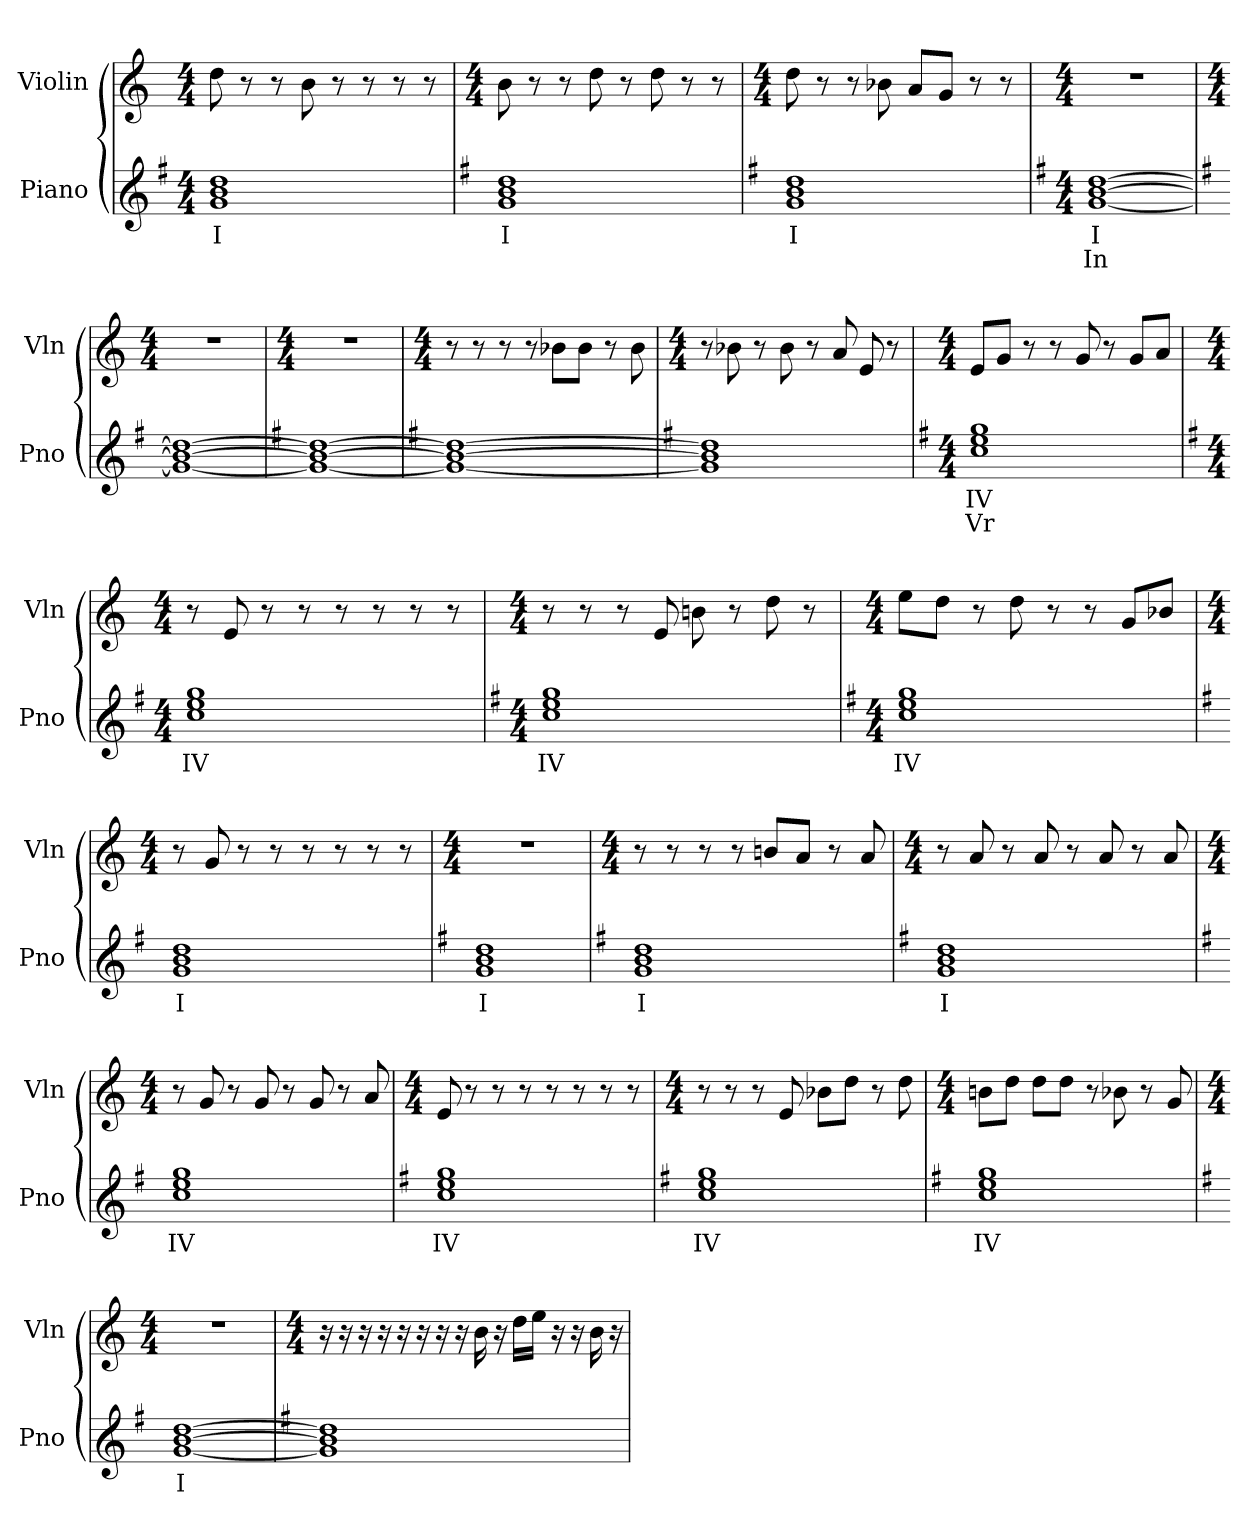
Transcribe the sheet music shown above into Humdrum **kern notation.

**kern	**text	**text	**kern
*part2	*part2	*part2	*part1
*staff2	*staff2	*staff2	*staff1
*I"Piano	*	*	*I"Violin
*I'Pno	*	*	*I'Vln
*k[f#]	*	*	*
*G:	*	*	*
*M4/4	*	*	*M4/4
=	=	=	=
1g 1b 1dd	I	.	8dd
.	.	.	8r
.	.	.	8r
.	.	.	8b
.	.	.	8r
.	.	.	8r
.	.	.	8r
.	.	.	8r
=	=	=	=
*k[f#]	*	*	*
*G:	*	*	*
*	*	*	*M4/4
1g 1b 1dd	I	.	8b
.	.	.	8r
.	.	.	8r
.	.	.	8dd
.	.	.	8r
.	.	.	8dd
.	.	.	8r
.	.	.	8r
=	=	=	=
*k[f#]	*	*	*
*G:	*	*	*
*	*	*	*M4/4
1g 1b 1dd	I	.	8dd
.	.	.	8r
.	.	.	8r
.	.	.	8b-X
.	.	.	8aL
.	.	.	8gJ
.	.	.	8r
.	.	.	8r
=	=	=	=
*k[f#]	*	*	*
*G:	*	*	*
*M4/4	*	*	*M4/4
[1g [1b [1dd	I	In	1r
=	=	=	=
*k[f#]	*	*	*
*G:	*	*	*
*	*	*	*M4/4
1g_ 1b_ 1dd_	.	.	1r
=	=	=	=
*k[f#]	*	*	*
*G:	*	*	*
*	*	*	*M4/4
1g_ 1b_ 1dd_	.	.	1r
=	=	=	=
*k[f#]	*	*	*
*G:	*	*	*
*	*	*	*M4/4
1g_ 1b_ 1dd_	.	.	8r
.	.	.	8r
.	.	.	8r
.	.	.	8r
.	.	.	8b-XL
.	.	.	8b-J
.	.	.	8r
.	.	.	8b-
=	=	=	=
*k[f#]	*	*	*
*G:	*	*	*
*	*	*	*M4/4
1g] 1b] 1dd]	.	.	8r
.	.	.	8b-X
.	.	.	8r
.	.	.	8b-
.	.	.	8r
.	.	.	8a
.	.	.	8e
.	.	.	8r
=	=	=	=
*k[f#]	*	*	*
*G:	*	*	*
*M4/4	*	*	*M4/4
1cc 1ee 1gg	IV	Vr	8eL
.	.	.	8gJ
.	.	.	8r
.	.	.	8r
.	.	.	8g
.	.	.	8r
.	.	.	8gL
.	.	.	8aJ
=	=	=	=
*k[f#]	*	*	*
*G:	*	*	*
*M4/4	*	*	*M4/4
1cc 1ee 1gg	IV	.	8r
.	.	.	8e
.	.	.	8r
.	.	.	8r
.	.	.	8r
.	.	.	8r
.	.	.	8r
.	.	.	8r
=	=	=	=
*k[f#]	*	*	*
*G:	*	*	*
*M4/4	*	*	*M4/4
1cc 1ee 1gg	IV	.	8r
.	.	.	8r
.	.	.	8r
.	.	.	8e
.	.	.	8bn
.	.	.	8r
.	.	.	8dd
.	.	.	8r
=	=	=	=
*k[f#]	*	*	*
*G:	*	*	*
*M4/4	*	*	*M4/4
1cc 1ee 1gg	IV	.	8eeL
.	.	.	8ddJ
.	.	.	8r
.	.	.	8dd
.	.	.	8r
.	.	.	8r
.	.	.	8gL
.	.	.	8b-XJ
=	=	=	=
*k[f#]	*	*	*
*G:	*	*	*
*	*	*	*M4/4
1g 1b 1dd	I	.	8r
.	.	.	8g
.	.	.	8r
.	.	.	8r
.	.	.	8r
.	.	.	8r
.	.	.	8r
.	.	.	8r
=	=	=	=
*k[f#]	*	*	*
*G:	*	*	*
*	*	*	*M4/4
1g 1b 1dd	I	.	1r
=	=	=	=
*k[f#]	*	*	*
*G:	*	*	*
*	*	*	*M4/4
1g 1b 1dd	I	.	8r
.	.	.	8r
.	.	.	8r
.	.	.	8r
.	.	.	8bnL
.	.	.	8aJ
.	.	.	8r
.	.	.	8a
=	=	=	=
*k[f#]	*	*	*
*G:	*	*	*
*	*	*	*M4/4
1g 1b 1dd	I	.	8r
.	.	.	8a
.	.	.	8r
.	.	.	8a
.	.	.	8r
.	.	.	8a
.	.	.	8r
.	.	.	8a
=	=	=	=
*k[f#]	*	*	*
*G:	*	*	*
*	*	*	*M4/4
1cc 1ee 1gg	IV	.	8r
.	.	.	8g
.	.	.	8r
.	.	.	8g
.	.	.	8r
.	.	.	8g
.	.	.	8r
.	.	.	8a
=	=	=	=
*k[f#]	*	*	*
*G:	*	*	*
*	*	*	*M4/4
1cc 1ee 1gg	IV	.	8e
.	.	.	8r
.	.	.	8r
.	.	.	8r
.	.	.	8r
.	.	.	8r
.	.	.	8r
.	.	.	8r
=	=	=	=
*k[f#]	*	*	*
*G:	*	*	*
*	*	*	*M4/4
1cc 1ee 1gg	IV	.	8r
.	.	.	8r
.	.	.	8r
.	.	.	8e
.	.	.	8b-XL
.	.	.	8ddJ
.	.	.	8r
.	.	.	8dd
=	=	=	=
*k[f#]	*	*	*
*G:	*	*	*
*	*	*	*M4/4
1cc 1ee 1gg	IV	.	8bnL
.	.	.	8ddJ
.	.	.	8ddL
.	.	.	8ddJ
.	.	.	8r
.	.	.	8b-X
.	.	.	8r
.	.	.	8g
=	=	=	=
*k[f#]	*	*	*
*G:	*	*	*
*	*	*	*M4/4
[1g [1b [1dd	I	.	1r
=	=	=	=
*k[f#]	*	*	*
*G:	*	*	*
*	*	*	*M4/4
1g] 1b] 1dd]	.	.	16r
.	.	.	16r
.	.	.	16r
.	.	.	16r
.	.	.	16r
.	.	.	16r
.	.	.	16r
.	.	.	16r
.	.	.	16b
.	.	.	16r
.	.	.	16ddLL
.	.	.	16eeJJ
.	.	.	16r
.	.	.	16r
.	.	.	16b
.	.	.	16r
=	=	=	=
*-	*-	*-	*-
